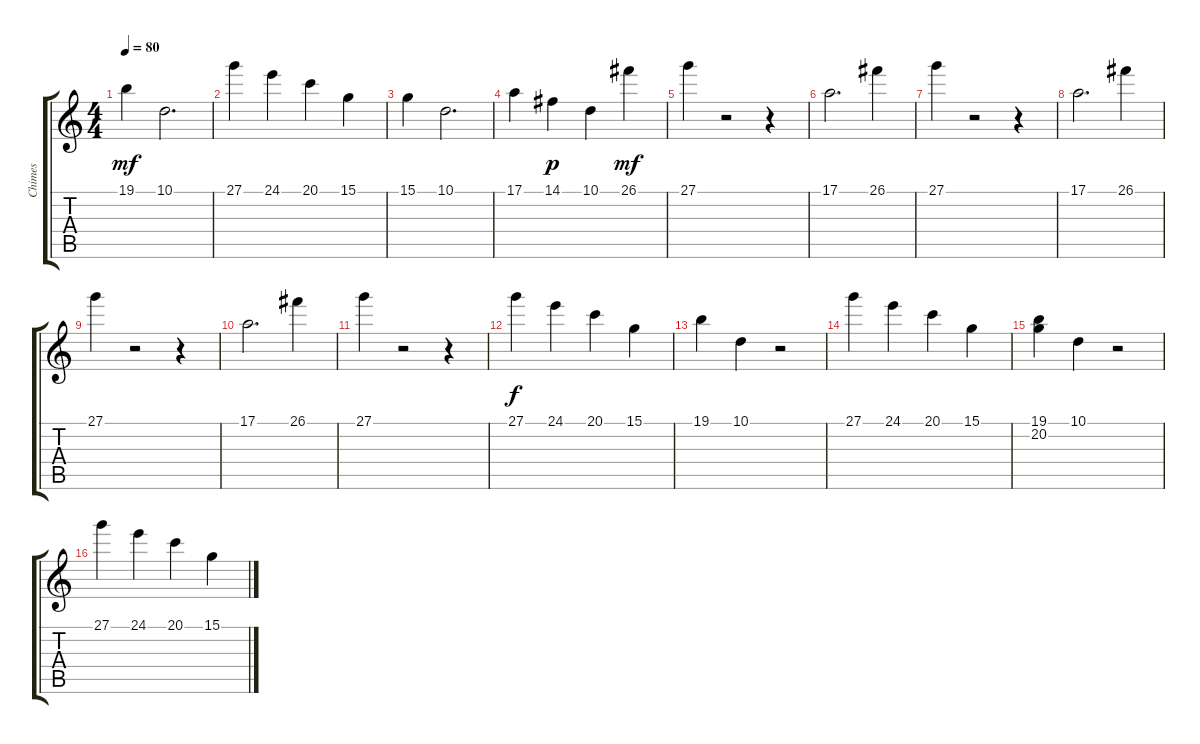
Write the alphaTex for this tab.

\track ("Chimes" "Chimes") {instrument electricpiano1}
\staff {score tabs}
\tuning (E4 B3 G3 D3 A2 E2) {hide}
\ts (4 4)
\tempo 80
\clef g2
\ks c
19.1.4{dy mf} 10.1.2{d} |
27.1.4 24.1.4 20.1.4 15.1.4 |
15.1.4 10.1.2{d} |
17.1.4 14.1.4{dy p} 10.1.4 26.1.4{dy mf} |
27.1.4 r.2 r.4 |
17.1.2{d} 26.1.4 |
27.1.4 r.2 r.4 |
17.1.2{d} 26.1.4 |
27.1.4 r.2 r.4 |
17.1.2{d} 26.1.4 |
27.1.4 r.2 r.4 |
27.1.4{dy f} 24.1.4 20.1.4 15.1.4 |
19.1.4 10.1.4 r.2 |
27.1.4 24.1.4 20.1.4 15.1.4 |
(19.1 20.2).4 10.1.4 r.2 |
27.1.4 24.1.4 20.1.4 15.1.4
